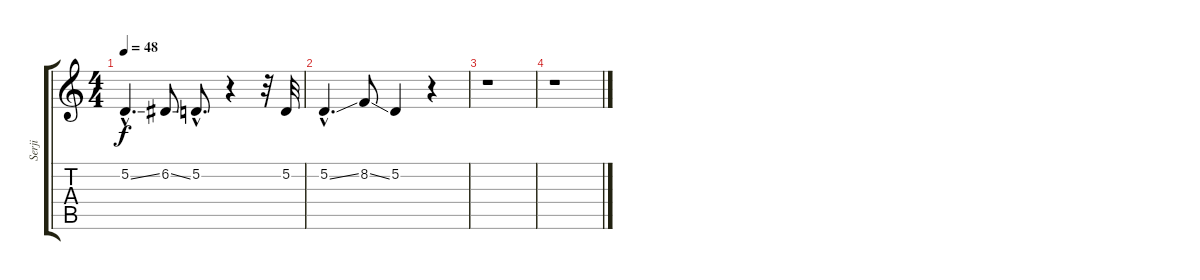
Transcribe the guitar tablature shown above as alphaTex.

\track ("Serji" "Serji") {instrument englishhorn}
\staff {score tabs}
\tuning (D4 A3 F3 C3 G2 C2) {hide}
\ts (4 4)
\tempo 48
\clef g2
\ks c
5.2{ss hac}.4{d dy f} 6.2{ss}.8 5.2{hac}.8{d} r.4 r.32 5.2.32 |
5.2{ss hac}.4{d} 8.2{ss}.8 5.2.4 r.4 |
r.1 |
r.1
